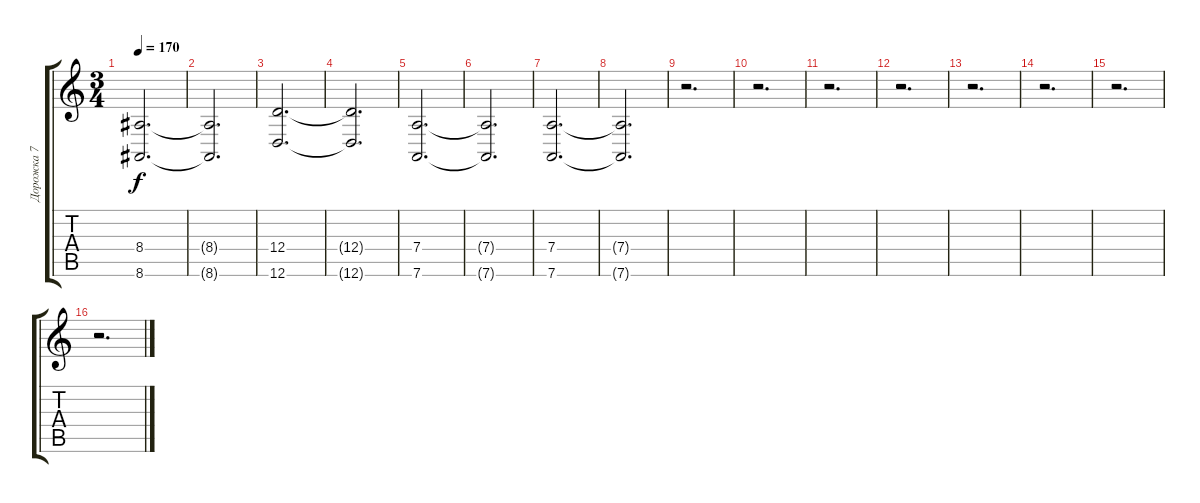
\track ("Дорожка 7" "Дорожка 7") {instrument choiraahs}
\staff {score tabs}
\tuning (E4 B3 G3 D3 A2 D2) {hide}
\ts (3 4)
\tempo 170
\clef g2
\ks c
(8.4 8.6).2{d dy f} |
(8.4{t} 8.6{t}).2{d} |
(12.4 12.6).2{d} |
(12.4{t} 12.6{t}).2{d} |
(7.4 7.6).2{d} |
(7.4{t} 7.6{t}).2{d} |
(7.4 7.6).2{d} |
(7.4{t} 7.6{t}).2{d} |
r.2{d} |
r.2{d} |
r.2{d} |
r.2{d} |
r.2{d} |
r.2{d} |
r.2{d} |
r.2{d}
